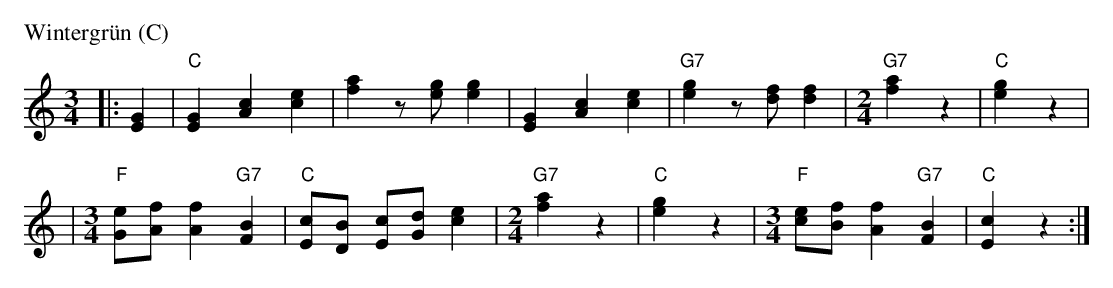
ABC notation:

X:1
P: Wintergr\"un (C)
M: 3/4
L: 1/8
K: C
|: [G2E2] \
| "C"[G2E2] [c2A2] [e2c2] | [a2f2] z[ge] [g2e2] \
| [G2E2] [c2A2] [e2c2] | "G7"[g2e2] z[fd] [f2d2] \
|[M:2/4] "G7"[a2f2] z2 | "C"[g2e2] z2 |
|[M:3/4] "F"[eG][fA] [f2A2] "G7"[B2F2] | "C"[cE][BD] [cE][dG] [e2c2] \
|[M:2/4] "G7"[a2f2] z2 | "C"[g2e2] z2 \
|[M:3/4] "F"[ec][fB] [f2A2] "G7"[B2F2] | "C"[c2E2] z2 :|
